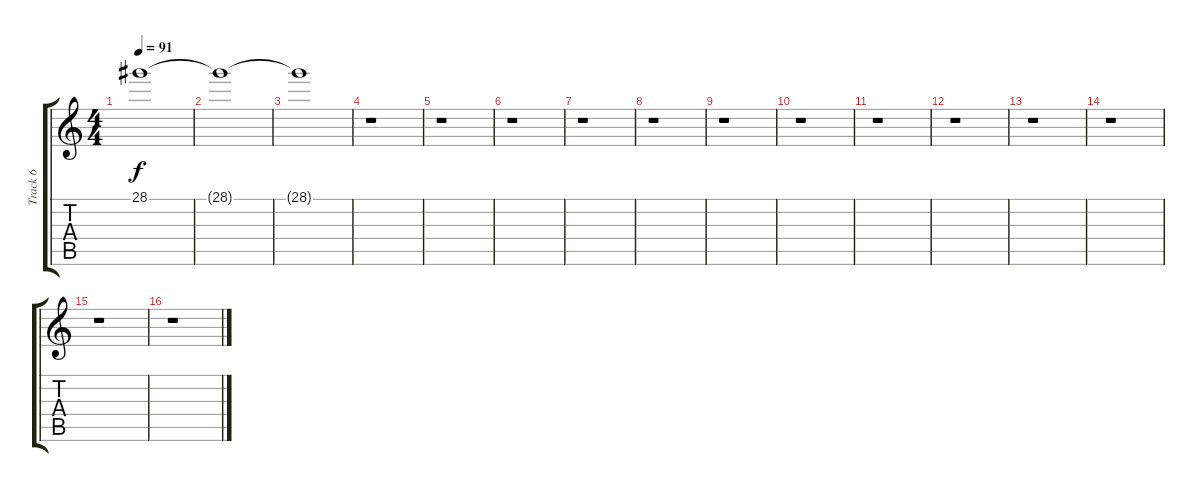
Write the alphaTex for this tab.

\track ("Track 6" "Track 6") {instrument pad8sweep}
\staff {score tabs}
\tuning (E4 B3 G3 D3 A2 E2) {hide}
\ts (4 4)
\tempo 91
\clef g2
\ks c
28.1{t}.1{dy f} |
28.1{t}.1 |
28.1{t}.1 |
r.1 |
r.1 |
r.1 |
r.1 |
r.1 |
r.1 |
r.1 |
r.1 |
r.1 |
r.1 |
r.1 |
r.1 |
r.1
